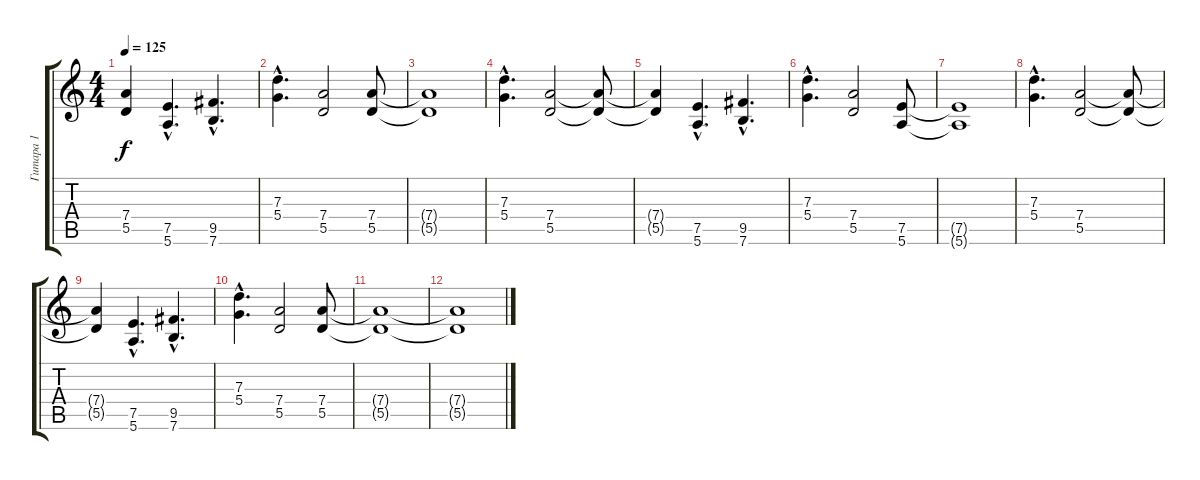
\track ("Гитара 1" "Гитара 1") {instrument distortionguitar}
\staff {score tabs}
\tuning (E4 B3 G3 D3 A2 E2) {hide}
\ts (4 4)
\tempo 125
\clef g2
\ks c
(7.4{t} 5.5{t}).4{dy f} (7.5{hac} 5.6{hac}).4{d} (9.5{hac} 7.6{hac}).4{d} |
(7.3{hac} 5.4{hac}).4{d} (7.4 5.5).2 (7.4 5.5).8 |
(7.4{t} 5.5{t}).1 |
(7.3{hac} 5.4{hac}).4{d} (7.4 5.5).2 (7.4{t} 5.5{t}).8 |
(7.4{t} 5.5{t}).4 (7.5{hac} 5.6{hac}).4{d} (9.5{hac} 7.6{hac}).4{d} |
(7.3{hac} 5.4{hac}).4{d} (7.4 5.5).2 (7.5 5.6).8 |
(7.5{t} 5.6{t}).1 |
(7.3{hac} 5.4{hac}).4{d} (7.4 5.5).2 (7.4{t} 5.5{t}).8 |
(7.4{t} 5.5{t}).4 (7.5{hac} 5.6{hac}).4{d} (9.5{hac} 7.6{hac}).4{d} |
(7.3{hac} 5.4{hac}).4{d} (7.4 5.5).2 (7.4 5.5).8 |
(7.4{t} 5.5{t}).1 |
(7.4{t} 5.5{t}).1
